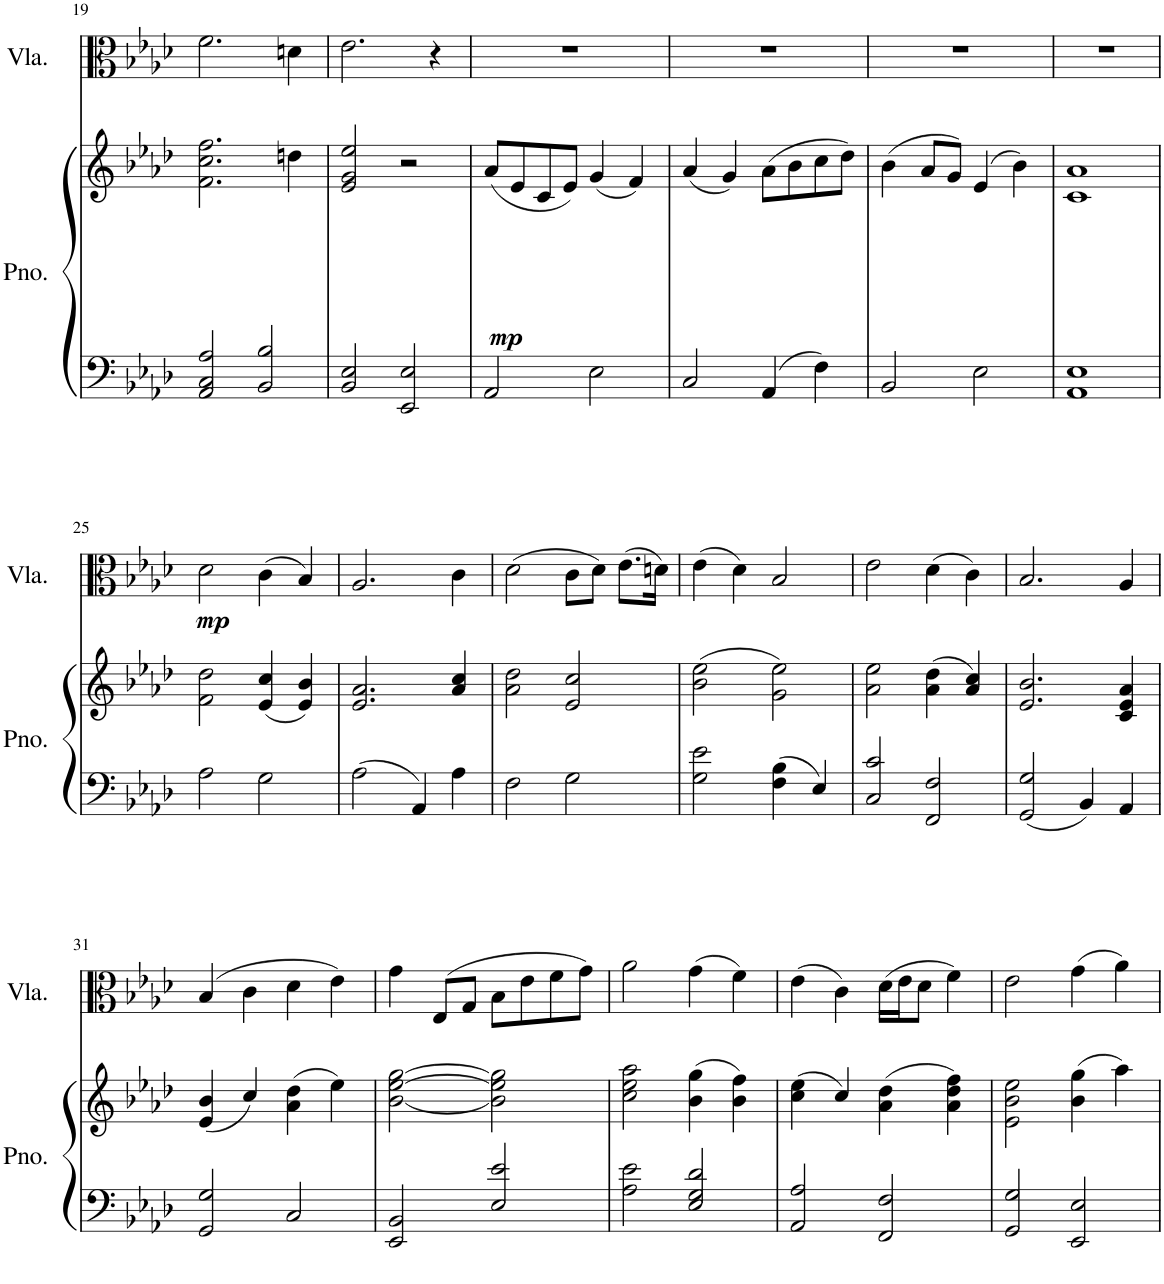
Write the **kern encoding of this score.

**kern	**kern	**dynam	**kern	**dynam
*part2	*part2	*part2	*part1	*part1
*staff3	*staff2	*staff2/3	*staff1	*staff1
*I"Piano	*	*	*I"Viola	*
*I'Pno.	*	*	*I'Vla.	*
!!LO:PB:g=z
*clefF4	*clefG2	*	*clefC3	*
*k[b-e-a-d-]	*k[b-e-a-d-]	*	*k[b-e-a-d-]	*
*M4/4	*M4/4	*	*M4/4	*
*met(c|)	*met(c|)	*	*met(c|)	*
=19	=19	=19	=19	=19
2AA-/ 2C/ 2A-/	2.f\ 2.cc\ 2.ff\	.	2.f\	.
2BB-/ 2B-/	.	.	.	.
.	4ddn\	.	4dn\	.
=20	=20	=20	=20	=20
2BB-/ 2E-/	2e-/ 2g/ 2ee-/	.	2.e-\	.
2EE-/ 2E-/	2r	.	.	.
.	.	.	4r	.
=21	=21	=21	=21	=21
!	!	!LO:DY:b	!	!
2AA-/	(8a-/L	mp	1r	.
.	8e-/	.	.	.
.	8c/	.	.	.
.	8e-/J)	.	.	.
2E-\	(4g/	.	.	.
.	4f/)	.	.	.
=22	=22	=22	=22	=22
2C/	(4a-/	.	1r	.
.	4g/)	.	.	.
4AA-/	(8a-\L	.	.	.
.	8b-\	.	.	.
4F\	8cc\	.	.	.
.	8dd-\J)	.	.	.
=23	=23	=23	=23	=23
2BB-/	(4b-\	.	1r	.
.	8a-/L	.	.	.
.	8g/J)	.	.	.
2E-\	(4e-/	.	.	.
.	4b-\)	.	.	.
=24	=24	=24	=24	=24
1AA- 1E-	1c 1a-	.	1r	.
!!LO:LB:g=z
=25	=25	=25	=25	=25
!	!	!	!	!LO:DY:b
2A-\	2f\ 2dd-\	.	2d-\	mp
2G\	(4e-/ 4cc/	.	(4c\	.
.	4e-/ 4b-/)	.	4B-/)	.
=26	=26	=26	=26	=26
2A-\	2.e-/ 2.a-/	.	2.A-/	.
4AA-/	.	.	.	.
4A-\	4a-/ 4cc/	.	4c\	.
=27	=27	=27	=27	=27
2F\	2a-\ 2dd-\	.	(2d-\	.
2G\	2e-/ 2cc/	.	8c\L	.
.	.	.	8d-\J)	.
.	.	.	(8.e-\L	.
.	.	.	16dn\Jk)	.
=28	=28	=28	=28	=28
2G\ 2e-\	(2b-\ 2ee-\	.	(4e-\	.
.	.	.	4d-\)	.
4F\ 4B-\	2g\ 2ee-\)	.	2B-/	.
4E-/	.	.	.	.
=29	=29	=29	=29	=29
2C/ 2c/	2a-\ 2ee-\	.	2e-\	.
2FF/ 2F/	(4a-\ 4dd-\	.	(4d-\	.
.	4a-/ 4cc/)	.	4c\)	.
=30	=30	=30	=30	=30
2GG/ 2G/	2.e-/ 2.b-/	.	2.B-/	.
4BB-/	.	.	.	.
4AA-/	4c/ 4e-/ 4a-/	.	4A-/	.
!!LO:LB:g=z
=31	=31	=31	=31	=31
2GG/ 2G/	(4e-/ 4b-/	.	(4B-/	.
.	4cc/)	.	4c\	.
2C/	(4a-\ 4dd-\	.	4d-\	.
.	4ee-\)	.	4e-\)	.
=32	=32	=32	=32	=32
2EE-/ 2BB-/	[2b-\ [2ee-\ [2gg\	.	4g\	.
.	.	.	(8E-/L	.
.	.	.	8G/J	.
2E-/ 2e-/	2b-\] 2ee-\] 2gg\]	.	8B-\L	.
.	.	.	8e-\	.
.	.	.	8f\	.
.	.	.	8g\J)	.
=33	=33	=33	=33	=33
2A-\ 2e-\	2cc\ 2ee-\ 2aa-\	.	2a-\	.
2E-/ 2G/ 2d-/	(4b-\ 4gg\	.	(4g\	.
.	4b-\ 4ff\)	.	4f\)	.
=34	=34	=34	=34	=34
2AA-/ 2A-/	(4cc\ 4ee-\	.	(4e-\	.
.	4cc/)	.	4c\)	.
2FF/ 2F/	(4a-\ 4dd-\	.	(16d-\LL	.
.	.	.	16e-\J	.
.	.	.	8d-\J	.
.	4a-\ 4dd-\ 4ff\)	.	4f\)	.
=35	=35	=35	=35	=35
2GG/ 2G/	2e-\ 2b-\ 2ee-\	.	2e-\	.
2EE-/ 2E-/	(4b-\ 4gg\	.	(4g\	.
.	4aa-\)	.	4a-\)	.
=	=	=	=	=
*-	*-	*-	*-	*-
